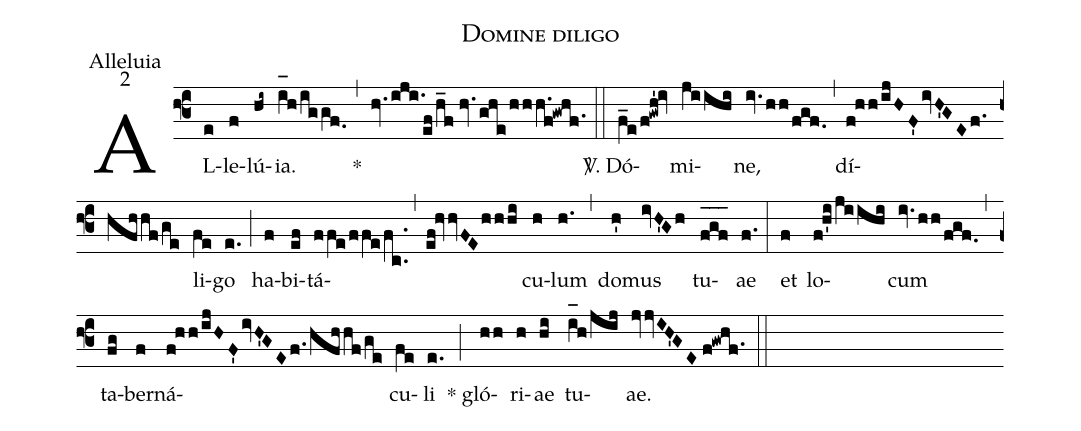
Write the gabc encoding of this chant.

name:Domine diligo;
office-part:Alleluia;
mode:2;
%%
(f3) AL(e)le(f)lú(hi~){ia}.(i_[oh:h]h/iggf.0) <clear>*(,) (hv.iji./[-0.5]ef/h_f//hv.ghe/hhh.f!gwhf.1) (::) <sp>V/</sp>. Dó(f_e/f!gwh'!iv)mi(jiihi)ne,(iv.hh/fgf.) (,) dí(f!hh/ijHF'ivH'GEf./hfhhf/ge)li(fe)go(e.) (;) ha(f)bi(ef)tá(ffe/ffe/fc..)(,)(ef!hvvFEhhhi)cu(h)lum(h.) (,) do(h')mus(ivH'Gh) tu(f_[oh:h]g_[oh:h]f_[oh:h])ae(f.) (:) et(f) lo(f!h'i/jiihi)cum(iv.hh/fgf.) (,) ta(fg)ber(f)ná(f!hh/ijHF'ivH'GEf./hfhhf/ge)cu(fe)li(e.)  (;) * gló(hh)ri(h)ae(hi) tu(i_[oh:h]h/jij)ae.(jvvIH'GE//f!gwhf.1) (::)
